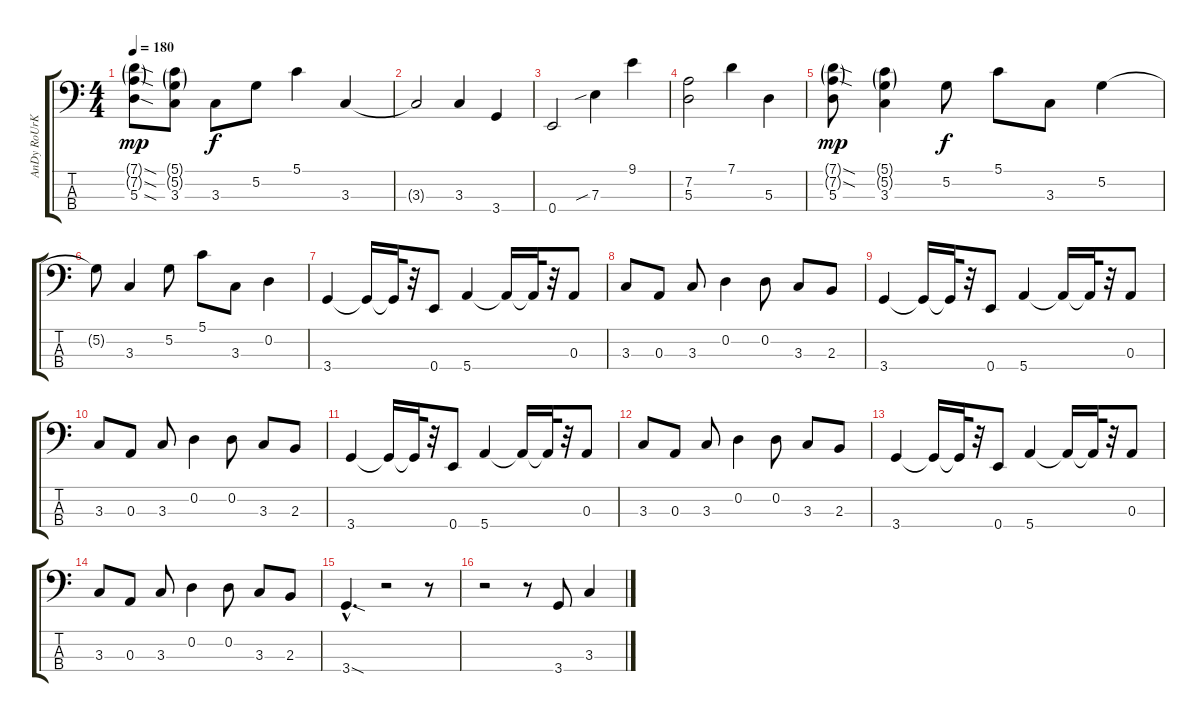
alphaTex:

\track ("AnDy RoUrKe" "AnDy RoUrK") {instrument electricbasspick}
\staff {score tabs}
\tuning (G2 D2 A1 E1) {hide}
\ts (4 4)
\tempo 180
\clef f4
\ks c
(7.1{sod g} 7.2{sod g} 5.3{sod}).8{dy mp} (5.1{g} 5.2{g} 3.3).8 3.3.8{dy f} 5.2.8 5.1.4 3.3.4 |
3.3{t}.2 3.3.4 3.4.4 |
0.4.2 7.3{sib}.4 9.1.4 |
(7.2 5.3).2 7.1.4 5.3.4 |
(7.1{sod g} 7.2{sod g} 5.3).8{dy mp} (5.1{g} 5.2{g} 3.3).4 5.2.8{dy f} 5.1.8 3.3.8 5.2.4 |
5.2{t}.8 3.3.4 5.2.8 5.1.8 3.3.8 0.2.4 |
3.4.4 3.4{t}.16 3.4{t}.32 r.32 0.4.8 5.4.4 5.4{t}.16 5.4{t}.32 r.32 0.3.8 |
3.3.8 0.3.8 3.3.8 0.2.4 0.2.8 3.3.8 2.3.8 |
3.4.4 3.4{t}.16 3.4{t}.32 r.32 0.4.8 5.4.4 5.4{t}.16 5.4{t}.32 r.32 0.3.8 |
3.3.8 0.3.8 3.3.8 0.2.4 0.2.8 3.3.8 2.3.8 |
3.4.4 3.4{t}.16 3.4{t}.32 r.32 0.4.8 5.4.4 5.4{t}.16 5.4{t}.32 r.32 0.3.8 |
3.3.8 0.3.8 3.3.8 0.2.4 0.2.8 3.3.8 2.3.8 |
3.4.4 3.4{t}.16 3.4{t}.32 r.32 0.4.8 5.4.4 5.4{t}.16 5.4{t}.32 r.32 0.3.8 |
3.3.8 0.3.8 3.3.8 0.2.4 0.2.8 3.3.8 2.3.8 |
3.4{sod hac}.4{d} r.2 r.8 |
r.2 r.8 3.4.8 3.3.4
